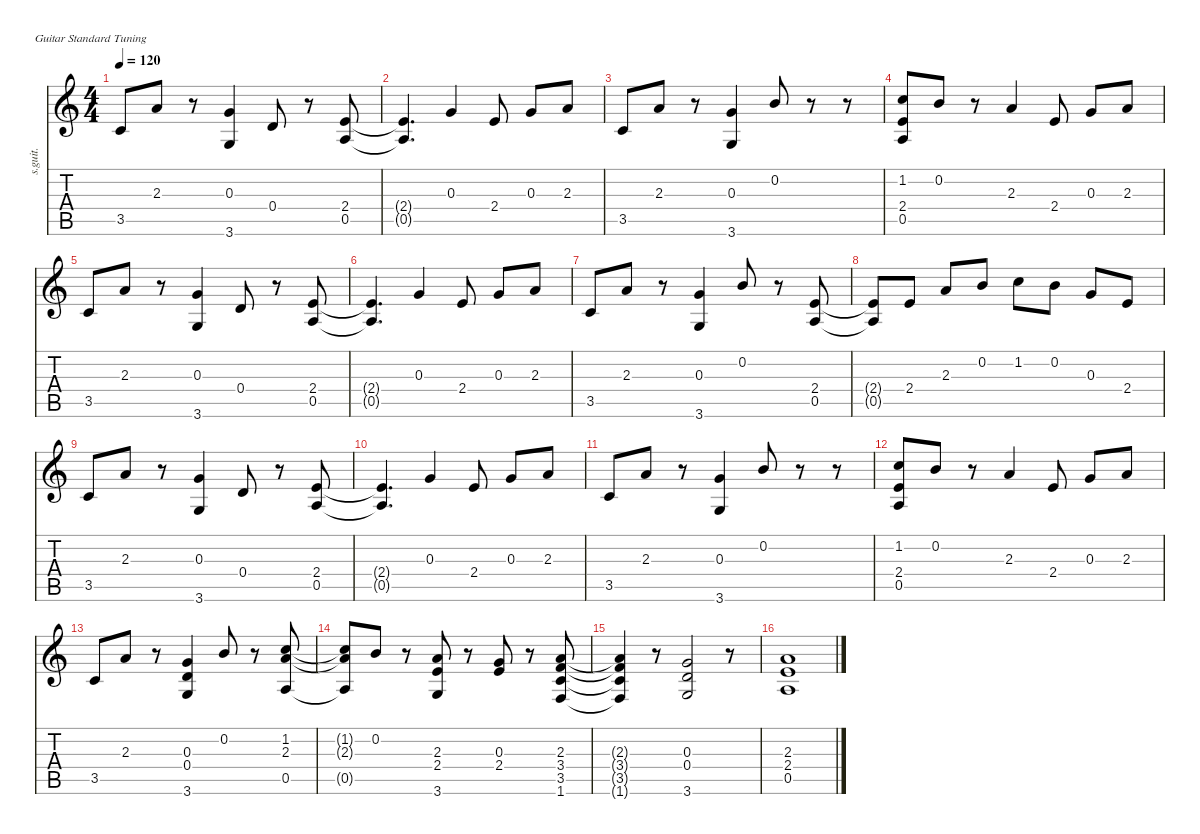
\defaultSystemsLayout 4
\hideDynamics
\bracketExtendMode nobrackets
\otherSystemsTrackNameOrientation horizontal
\track ("Steel Guitar" "s.guit.") {instrument acousticguitarsteel}
\staff {score tabs}
\tuning (E4 B3 G3 D3 A2 E2)
\ts (4 4)
\tempo 120
\clef g2
\ks c
3.5.8{dy mf instrument acousticguitarsteel beam Up} 2.3.8{beam Up} r.8{beam Up} (3.6 0.3).4{beam Up} 0.4.8{beam Up} r.8{beam Up} (2.4 0.5).8{beam Up} |
(2.4{t} 0.5{t}).4{d beam Up} 0.3.4{beam Up} 2.4.8{beam Up} 0.3.8{beam Up} 2.3.8{beam Up} |
3.5.8{beam Up} 2.3.8{beam Up} r.8{beam Up} (3.6 0.3).4{beam Up} 0.2.8{beam Up} r.8{beam Up} r.8{beam Up} |
(2.4 0.5 1.2).8{beam Up} 0.2.8{beam Up} r.8{beam Up} 2.3.4{beam Up} 2.4.8{beam Up} 0.3.8{beam Up} 2.3.8{beam Up} |
3.5.8{beam Up} 2.3.8{beam Up} r.8{beam Up} (3.6 0.3).4{beam Up} 0.4.8{beam Up} r.8{beam Up} (2.4 0.5).8{beam Up} |
(2.4{t} 0.5{t}).4{d beam Up} 0.3.4{beam Up} 2.4.8{beam Up} 0.3.8{beam Up} 2.3.8{beam Up} |
3.5.8{beam Up} 2.3.8{beam Up} r.8{beam Up} (3.6 0.3).4{beam Up} 0.2.8{beam Up} r.8{beam Up} (0.5 2.4).8{beam Up} |
(2.4{t} 0.5{t}).8{beam Up} 2.4.8{beam Up} 2.3.8{beam Up} 0.2.8{beam Up} 1.2.8{beam Down} 0.2.8{beam Down} 0.3.8{beam Up} 2.4.8{beam Up} |
3.5.8{beam Up} 2.3.8{beam Up} r.8{beam Up} (3.6 0.3).4{beam Up} 0.4.8{beam Up} r.8{beam Up} (2.4 0.5).8{beam Up} |
(2.4{t} 0.5{t}).4{d beam Up} 0.3.4{beam Up} 2.4.8{beam Up} 0.3.8{beam Up} 2.3.8{beam Up} |
3.5.8{beam Up} 2.3.8{beam Up} r.8{beam Up} (3.6 0.3).4{beam Up} 0.2.8{beam Up} r.8{beam Up} r.8{beam Up} |
(2.4 0.5 1.2).8{beam Up} 0.2.8{beam Up} r.8{beam Up} 2.3.4{beam Up} 2.4.8{beam Up} 0.3.8{beam Up} 2.3.8{beam Up} |
3.5.8{beam Up} 2.3.8{beam Up} r.8{beam Up} (3.6 0.3 0.4).4{beam Up} 0.2.8{beam Up} r.8{beam Up} (0.5 1.2 2.3).8{beam Up} |
(1.2{t} 0.5{t} 2.3{t}).8{beam Up} 0.2.8{beam Up} r.8{beam Up} (3.6 2.4 2.3).8{beam Up} r.8{beam Up} (0.3 2.4).8{beam Up} r.8{beam Up} (1.6 3.5 3.4 2.3).8{beam Up} |
(2.3{t} 3.4{t} 1.6{t} 3.5{t}).4{beam Up} r.8{beam Up} (3.6 0.4 0.3).2{beam Up} r.8{beam Up} |
(0.5 2.4 2.3).1{beam Up}
